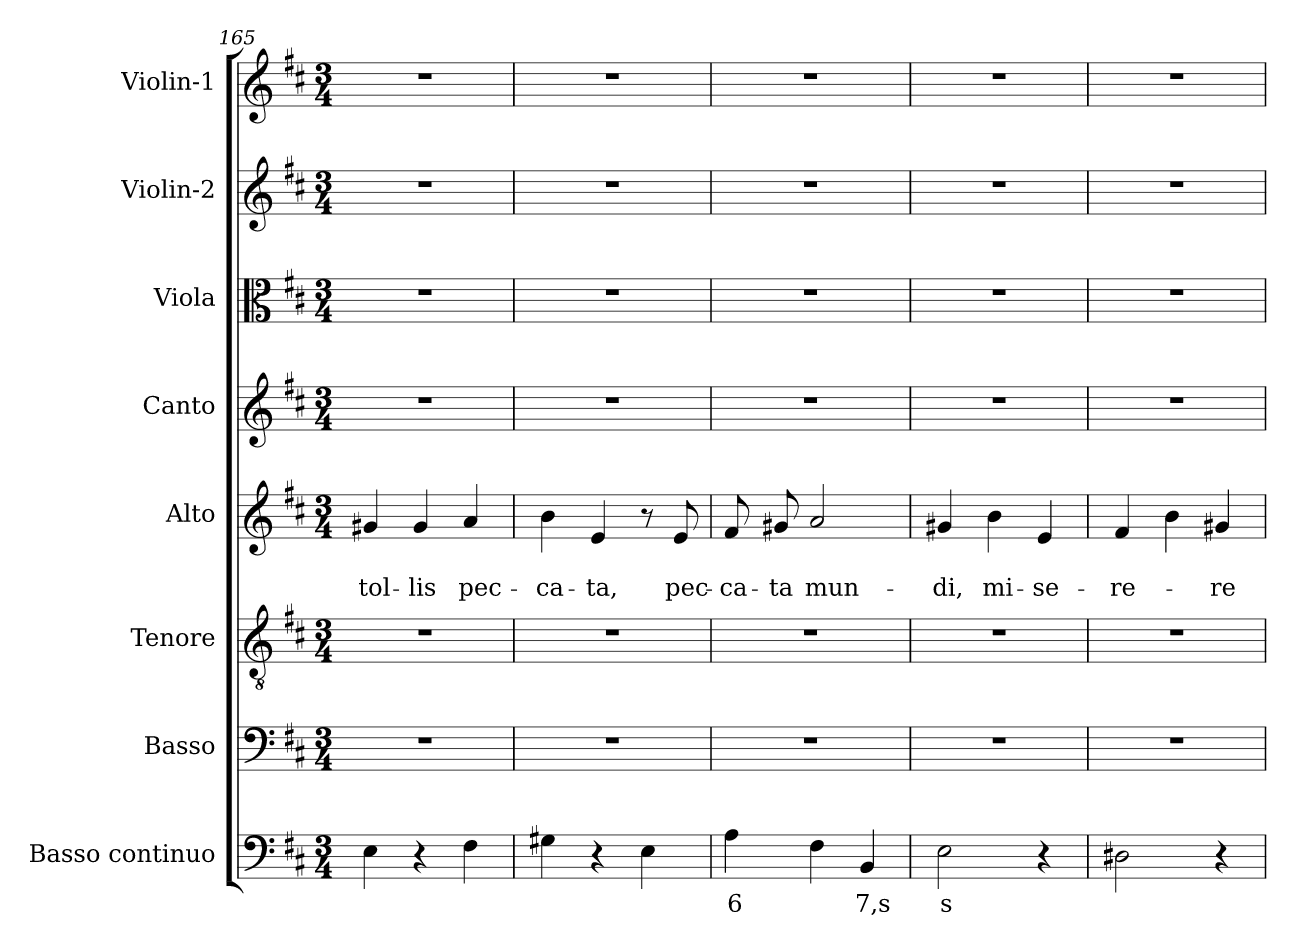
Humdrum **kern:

**kern	**text	**kern	**kern	**kern	**text	**text	**kern	**kern	**kern	**kern
*part8	*part8	*part7	*part6	*part5	*part5	*part5	*part4	*part3	*part2	*part1
*staff8	*staff8	*staff7	*staff6	*staff5	*staff5	*staff5	*staff4	*staff3	*staff2	*staff1
*I"Basso continuo	*	*I"Basso	*I"Tenore	*I"Alto	*	*	*I"Canto	*I"Viola	*I"Violin-2	*I"Violin-1
*I'BC	*	*I'B	*I'T	*I'A	*	*	*I'C	*I'Va	*I'V2	*I'V1
*clefF4	*	*clefF4	*clefGv2	*clefG2	*	*	*clefG2	*clefC3	*clefG2	*clefG2
*k[f#c#]	*	*k[f#c#]	*k[f#c#]	*k[f#c#]	*	*	*k[f#c#]	*k[f#c#]	*k[f#c#]	*k[f#c#]
*D:	*	*D:	*D:	*D:	*	*	*D:	*D:	*D:	*D:
*M3/4	*	*M3/4	*M3/4	*M3/4	*	*	*M3/4	*M3/4	*M3/4	*M3/4
=165	=165	=165	=165	=165	=165	=165	=165	=165	=165	=165
!	!	!	!	!	!	!LO:LY:b	!	!	!	!
4E\	.	2.r	2.r	4g#X/	.	tol-	2.r	2.r	2.r	2.r
!	!	!	!	!	!	!LO:LY:b	!	!	!	!
4r	.	.	.	4g#/	.	-lis	.	.	.	.
!	!	!	!	!	!	!LO:LY:b	!	!	!	!
4F#\	.	.	.	4a/	.	pec-	.	.	.	.
!!LO:LB:g=z
=166	=166	=166	=166	=166	=166	=166	=166	=166	=166	=166
!	!	!	!	!	!	!LO:LY:b	!	!	!	!
4G#X\	.	2.r	2.r	4b\	.	-ca-	2.r	2.r	2.r	2.r
!	!	!	!	!	!	!LO:LY:b	!	!	!	!
4r	.	.	.	4e/	.	-ta,	.	.	.	.
4E\	.	.	.	8r	.	.	.	.	.	.
!	!	!	!	!	!	!LO:LY:b	!	!	!	!
.	.	.	.	8e/	.	pec-	.	.	.	.
=167	=167	=167	=167	=167	=167	=167	=167	=167	=167	=167
!	!LO:LY:b	!	!	!	!	!LO:LY:b	!	!	!	!
4A\	6	2.r	2.r	8f#/	.	-ca-	2.r	2.r	2.r	2.r
!	!	!	!	!	!	!LO:LY:b	!	!	!	!
.	.	.	.	8g#X/	.	-ta	.	.	.	.
!	!	!	!	!	!	!LO:LY:b	!	!	!	!
4F#\	.	.	.	2a/	.	mun-	.	.	.	.
!	!LO:LY:b	!	!	!	!	!	!	!	!	!
4BB/	7,s	.	.	.	.	.	.	.	.	.
=168	=168	=168	=168	=168	=168	=168	=168	=168	=168	=168
!	!LO:LY:b	!	!	!	!	!LO:LY:b	!	!	!	!
2E\	s	2.r	2.r	4g#X/	.	-di,	2.r	2.r	2.r	2.r
!	!	!	!	!	!	!LO:LY:b	!	!	!	!
.	.	.	.	4b\	.	mi-	.	.	.	.
!	!	!	!	!	!	!LO:LY:b	!	!	!	!
4r	.	.	.	4e/	.	-se-	.	.	.	.
=169	=169	=169	=169	=169	=169	=169	=169	=169	=169	=169
!	!	!	!	!	!	!LO:LY:b	!	!	!	!
2D#X\	.	2.r	2.r	4f#/	.	-re-	2.r	2.r	2.r	2.r
.	.	.	.	4b\	.	.	.	.	.	.
!	!	!	!	!	!	!LO:LY:b	!	!	!	!
4r	.	.	.	4g#X/	.	-re	.	.	.	.
=	=	=	=	=	=	=	=	=	=	=
*-	*-	*-	*-	*-	*-	*-	*-	*-	*-	*-
